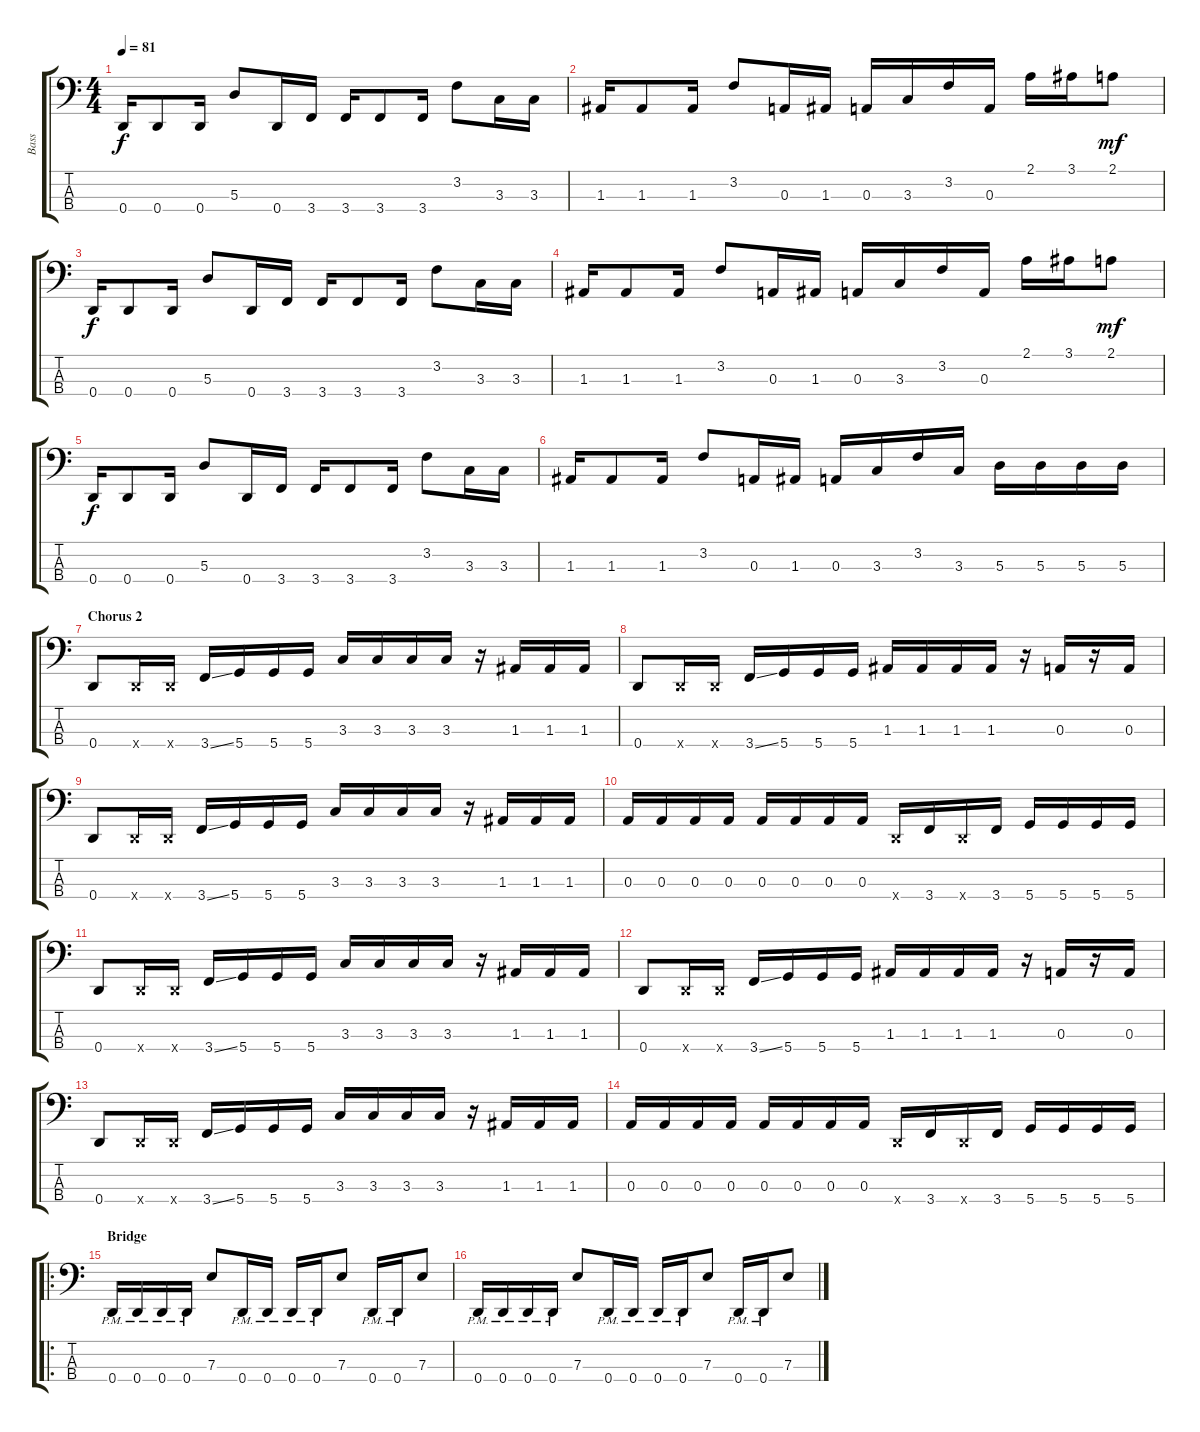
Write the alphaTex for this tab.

\track ("Bass" "Bass") {instrument electricbassfinger}
\staff {score tabs}
\tuning (G2 D2 A1 D1) {hide}
\ts (4 4)
\tempo 81
\clef f4
\ks c
0.4.16{dy f} 0.4.8 0.4.16 5.3.8 0.4.16 3.4.16 3.4.16 3.4.8 3.4.16 3.2.8 3.3.16 3.3.16 |
1.3.16 1.3.8 1.3.16 3.2.8 0.3.16 1.3.16 0.3.16 3.3.16 3.2.16 0.3.16 2.1.16 3.1.16 2.1.8{dy mf} |
0.4.16{dy f} 0.4.8 0.4.16 5.3.8 0.4.16 3.4.16 3.4.16 3.4.8 3.4.16 3.2.8 3.3.16 3.3.16 |
1.3.16 1.3.8 1.3.16 3.2.8 0.3.16 1.3.16 0.3.16 3.3.16 3.2.16 0.3.16 2.1.16 3.1.16 2.1.8{dy mf} |
0.4.16{dy f} 0.4.8 0.4.16 5.3.8 0.4.16 3.4.16 3.4.16 3.4.8 3.4.16 3.2.8 3.3.16 3.3.16 |
1.3.16 1.3.8 1.3.16 3.2.8 0.3.16 1.3.16 0.3.16 3.3.16 3.2.16 3.3.16 5.3.16 5.3.16 5.3.16 5.3.16 |
\section ("" "Chorus 2")
0.4.8 0.4{x}.16 0.4{x}.16 3.4{ss}.16 5.4.16 5.4.16 5.4.16 3.3.16 3.3.16 3.3.16 3.3.16 r.16 1.3.16 1.3.16 1.3.16 |
0.4.8 0.4{x}.16 0.4{x}.16 3.4{ss}.16 5.4.16 5.4.16 5.4.16 1.3.16 1.3.16 1.3.16 1.3.16 r.16 0.3.16 r.16 0.3.16 |
0.4.8 0.4{x}.16 0.4{x}.16 3.4{ss}.16 5.4.16 5.4.16 5.4.16 3.3.16 3.3.16 3.3.16 3.3.16 r.16 1.3.16 1.3.16 1.3.16 |
0.3.16 0.3.16 0.3.16 0.3.16 0.3.16 0.3.16 0.3.16 0.3.16 0.4{x}.16 3.4.16 0.4{x}.16 3.4.16 5.4.16 5.4.16 5.4.16 5.4.16 |
0.4.8 0.4{x}.16 0.4{x}.16 3.4{ss}.16 5.4.16 5.4.16 5.4.16 3.3.16 3.3.16 3.3.16 3.3.16 r.16 1.3.16 1.3.16 1.3.16 |
0.4.8 0.4{x}.16 0.4{x}.16 3.4{ss}.16 5.4.16 5.4.16 5.4.16 1.3.16 1.3.16 1.3.16 1.3.16 r.16 0.3.16 r.16 0.3.16 |
0.4.8 0.4{x}.16 0.4{x}.16 3.4{ss}.16 5.4.16 5.4.16 5.4.16 3.3.16 3.3.16 3.3.16 3.3.16 r.16 1.3.16 1.3.16 1.3.16 |
0.3.16 0.3.16 0.3.16 0.3.16 0.3.16 0.3.16 0.3.16 0.3.16 0.4{x}.16 3.4.16 0.4{x}.16 3.4.16 5.4.16 5.4.16 5.4.16 5.4.16 |
\ro
\section ("" "Bridge")
0.4{pm}.16 0.4{pm}.16 0.4{pm}.16 0.4{pm}.16 7.3.8 0.4{pm}.16 0.4{pm}.16 0.4{pm}.16 0.4{pm}.16 7.3.8 0.4{pm}.16 0.4{pm}.16 7.3.8 |
0.4{pm}.16 0.4{pm}.16 0.4{pm}.16 0.4{pm}.16 7.3.8 0.4{pm}.16 0.4{pm}.16 0.4{pm}.16 0.4{pm}.16 7.3.8 0.4{pm}.16 0.4{pm}.16 7.3.8
